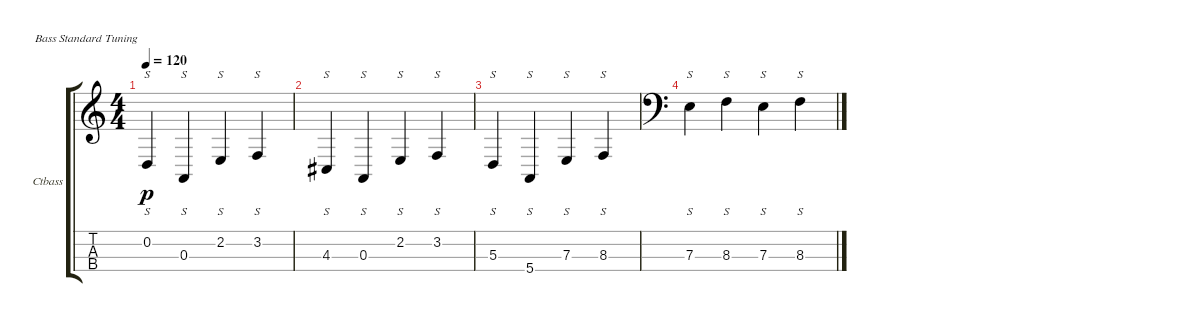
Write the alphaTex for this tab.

\defaultSystemsLayout 4
\bracketExtendMode groupsimilarinstruments
\firstSystemTrackNameOrientation horizontal
\otherSystemsTrackNameOrientation horizontal
\track ("Contrabass" "Ctbass") {instrument contrabass}
\staff {score tabs}
\tuning (G2 D2 A1 E1)
\ts (4 4)
\tempo 120
\clef g2
\ks c
0.2.4{s dy p} 0.3.4{s} 2.2.4{s} 3.2.4{s} |
4.3.4{s} 0.3.4{s} 2.2.4{s} 3.2.4{s} |
5.3.4{s} 5.4.4{s} 7.3.4{s} 8.3.4{s} |
\clef f4
7.3.4{s} 8.3.4{s} 7.3.4{s} 8.3.4{s}
